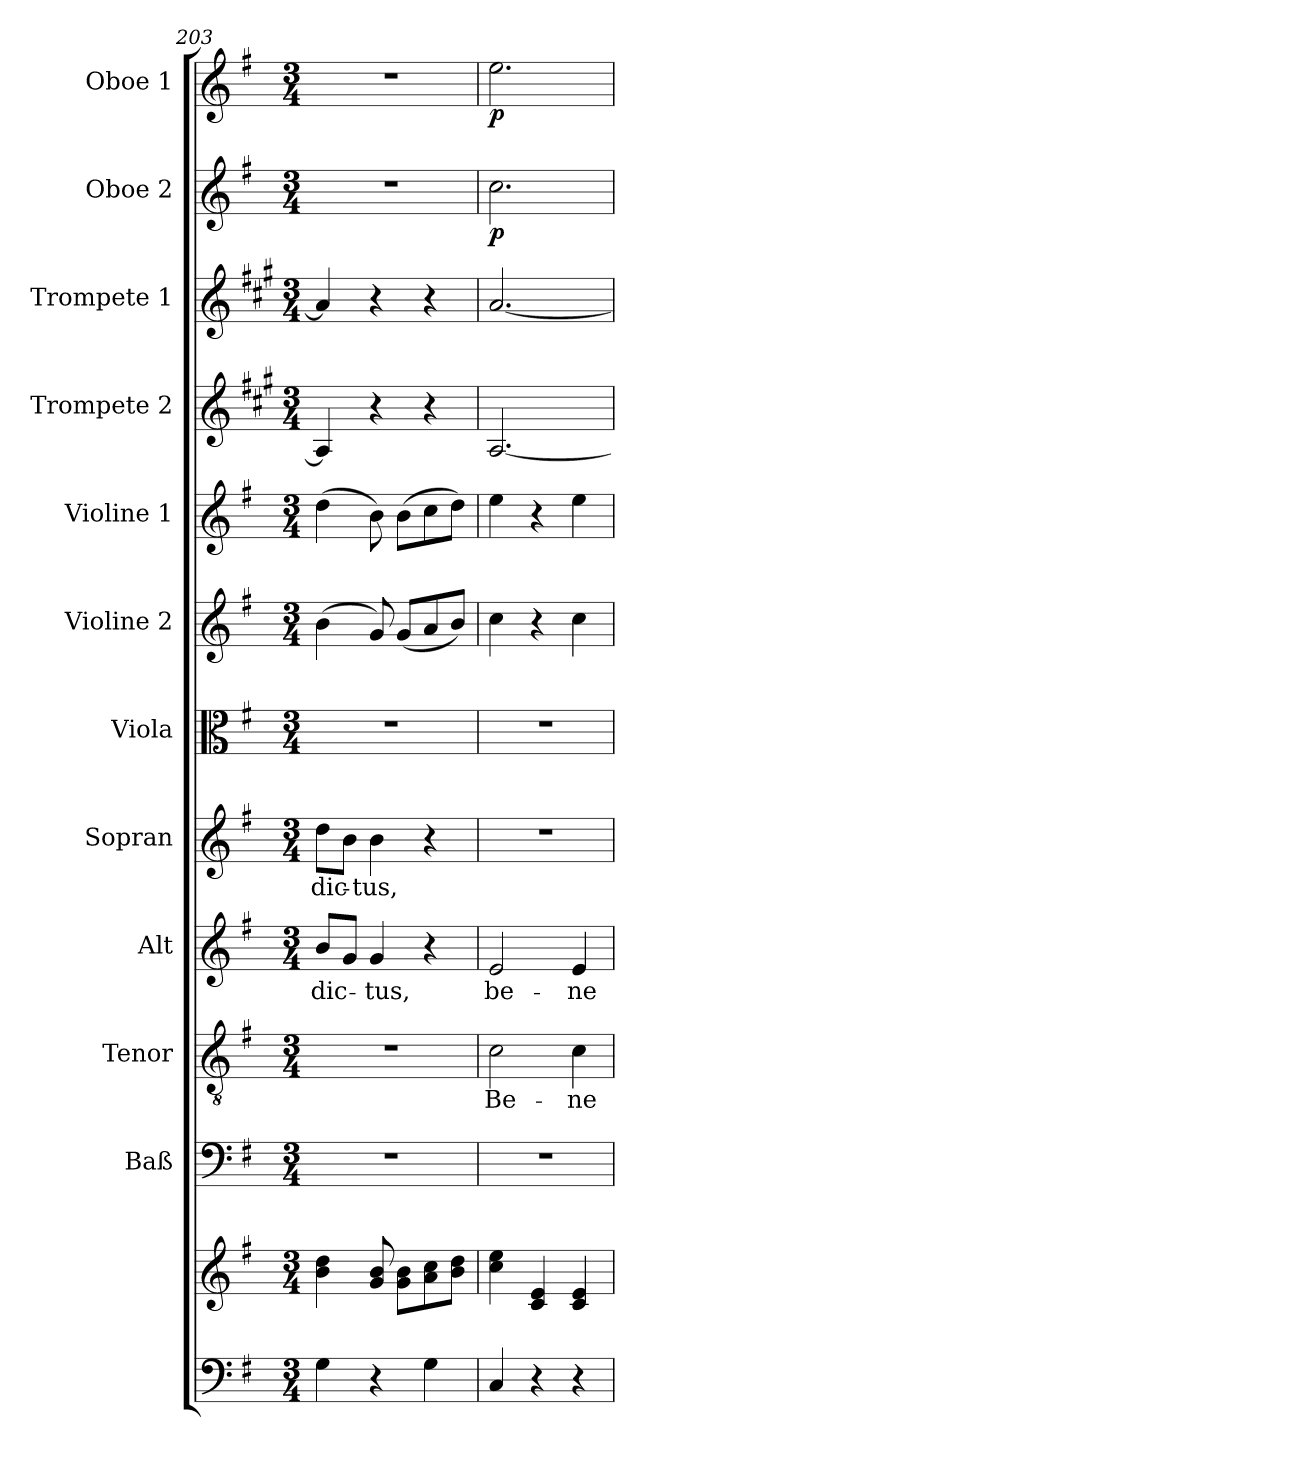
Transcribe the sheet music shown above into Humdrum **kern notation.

**kern	**kern	**kern	**kern	**text	**kern	**text	**kern	**text	**kern	**kern	**kern	**kern	**kern	**kern	**dynam	**kern	**dynam
*part12	*part12	*part11	*part10	*part10	*part9	*part9	*part8	*part8	*part7	*part6	*part5	*part4	*part3	*part2	*part2	*part1	*part1
*staff13	*staff12	*staff11	*staff10	*staff10	*staff9	*staff9	*staff8	*staff8	*staff7	*staff6	*staff5	*staff4	*staff3	*staff2	*staff2	*staff1	*staff1
*	*	*I"Baß	*I"Tenor	*	*I"Alt	*	*I"Sopran	*	*I"Viola	*I"Violine 2	*I"Violine 1	*I"Trompete 2	*I"Trompete 1	*I"Oboe 2	*	*I"Oboe 1	*
*	*	*I'Baß	*I'Ten	*	*I'Alt	*	*I'Sop	*	*I'Vla.	*I'Vln. 2	*I'Vln. 1	*I'Trp. 2	*I'Trp. 1	*I'Ob. 2	*	*I'Ob. 1	*
*clefF4	*clefG2	*clefF4	*clefGv2	*	*clefG2	*	*clefG2	*	*clefC3	*clefG2	*clefG2	*clefG2	*clefG2	*clefG2	*	*clefG2	*
*	*	*	*	*	*	*	*	*	*	*	*	*ITrd1c2	*ITrd1c2	*	*	*	*
*k[f#]	*k[f#]	*k[f#]	*k[f#]	*	*k[f#]	*	*k[f#]	*	*k[f#]	*k[f#]	*k[f#]	*k[f#]	*k[f#]	*k[f#]	*	*k[f#]	*
*G:	*G:	*G:	*G:	*	*G:	*	*G:	*	*G:	*G:	*G:	*G:	*G:	*G:	*	*G:	*
*M3/4	*M3/4	*M3/4	*M3/4	*	*M3/4	*	*M3/4	*	*M3/4	*M3/4	*M3/4	*M3/4	*M3/4	*M3/4	*	*M3/4	*
=203	=203	=203	=203	=203	=203	=203	=203	=203	=203	=203	=203	=203	=203	=203	=203	=203	=203
!	!	!	!	!	!	!LO:LY:b	!	!LO:LY:b	!	!	!	!	!	!	!	!	!
4G\	4b\ 4dd\	2.r	2.r	.	8b/L	-dic-	8dd\L	-dic-	2.r	(>4b\	(>4dd\	4G/]	4g/]	2.r	.	2.r	.
.	.	.	.	.	8g/J	.	8b\J	.	.	.	.	.	.	.	.	.	.
!	!	!	!	!	!	!LO:LY:b	!	!LO:LY:b	!	!	!	!	!	!	!	!	!
4r	8g/ 8b/	.	.	.	4g/	-tus,	4b\	-tus,	.	8g/)	8b\)	4r	4r	.	.	.	.
.	8g\ 8b\L	.	.	.	.	.	.	.	.	(<8g/L	(>8b\L	.	.	.	.	.	.
4G\	8a\ 8cc\	.	.	.	4r	.	4r	.	.	8a/	8cc\	4r	4r	.	.	.	.
.	8b\ 8dd\J	.	.	.	.	.	.	.	.	8b/J)	8dd\J)	.	.	.	.	.	.
!!LO:PB:g=z
=204	=204	=204	=204	=204	=204	=204	=204	=204	=204	=204	=204	=204	=204	=204	=204	=204	=204
!	!	!	!	!LO:LY:b	!	!LO:LY:b	!	!	!	!	!	!	!	!	!LO:DY:b	!	!LO:DY:b
4C/	4cc\ 4ee\	2.r	2c\	Be-	2e/	be-	2.r	.	2.r	4cc\	4ee\	[2.G/	[2.g/	2.cc\	p	2.ee\	p
4r	4c/ 4e/	.	.	.	.	.	.	.	.	4r	4r	.	.	.	.	.	.
!	!	!	!	!LO:LY:b	!	!LO:LY:b	!	!	!	!	!	!	!	!	!	!	!
4r	4c/ 4e/	.	4c\	-ne-	4e/	-ne-	.	.	.	4cc\	4ee\	.	.	.	.	.	.
=	=	=	=	=	=	=	=	=	=	=	=	=	=	=	=	=	=
*-	*-	*-	*-	*-	*-	*-	*-	*-	*-	*-	*-	*-	*-	*-	*-	*-	*-
